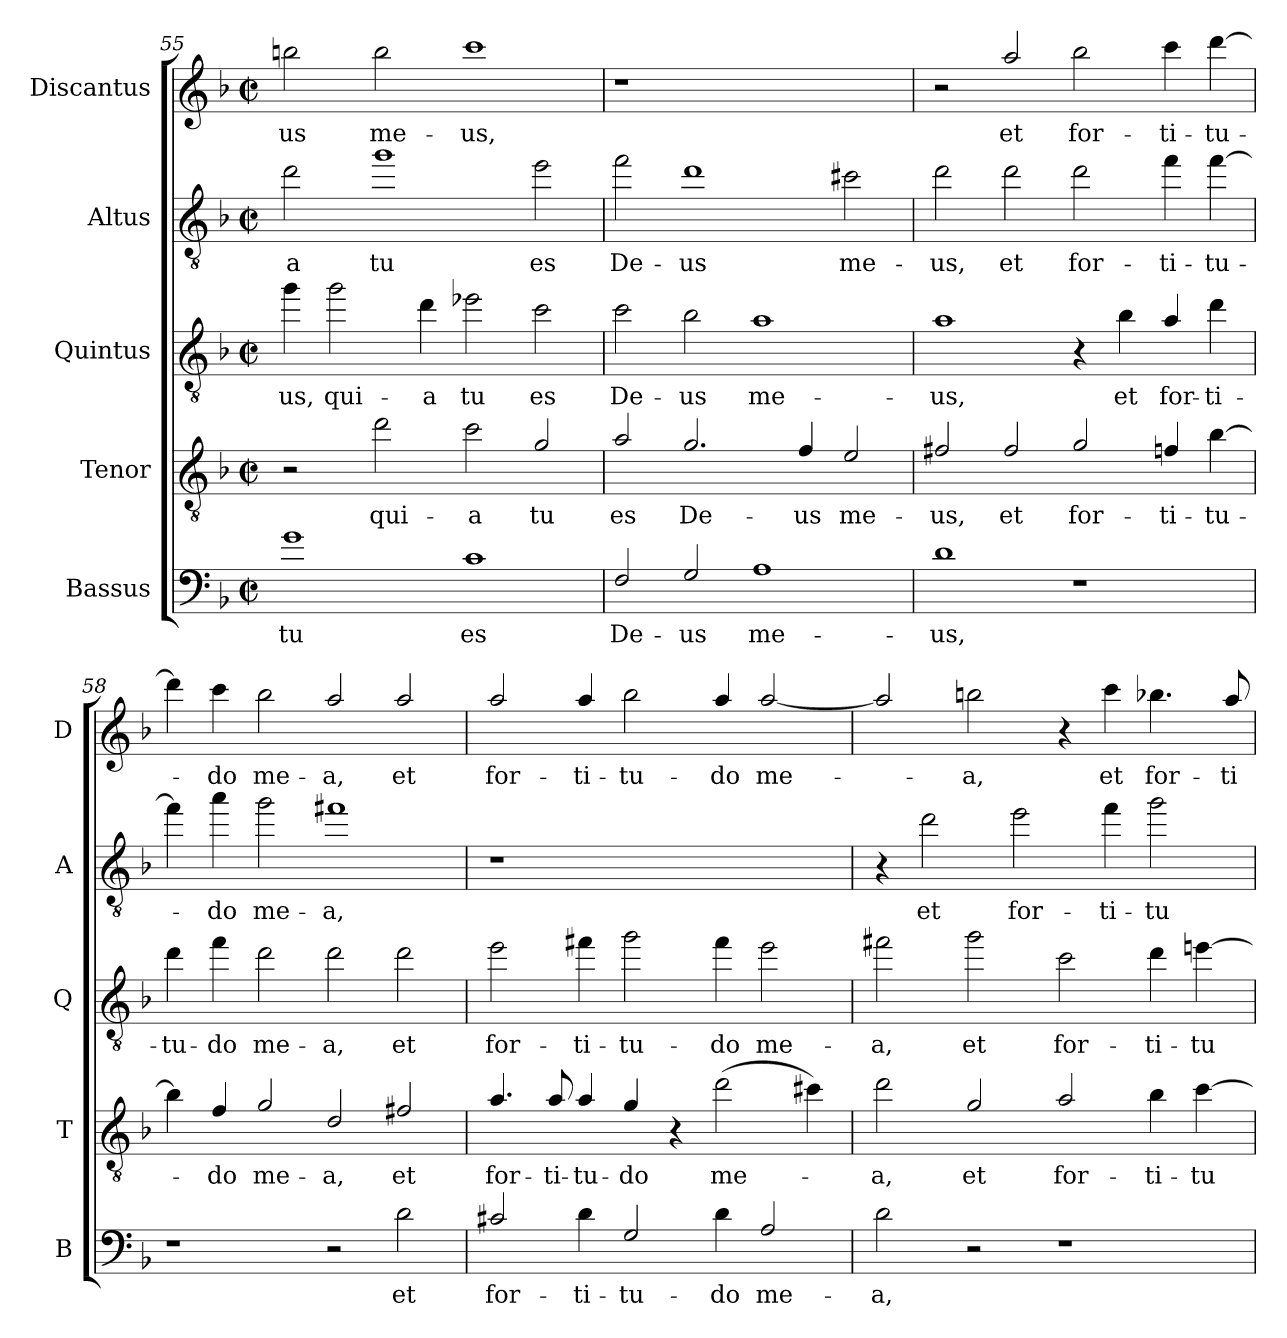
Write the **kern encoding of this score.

**kern	**text	**kern	**text	**kern	**text	**kern	**text	**kern	**text
*part5	*part5	*part4	*part4	*part3	*part3	*part2	*part2	*part1	*part1
*staff5	*staff5	*staff4	*staff4	*staff3	*staff3	*staff2	*staff2	*staff1	*staff1
*I"Bassus	*	*I"Tenor	*	*I"Quintus	*	*I"Altus	*	*I"Discantus	*
*I'B	*	*I'T	*	*I'Q	*	*I'A	*	*I'D	*
*clefF4	*	*clefGv2	*	*clefGv2	*	*clefGv2	*	*clefG2	*
*ITrd7c12	*	*ITrd7c12	*	*ITrd7c12	*	*ITrd7c12	*	*ITrd7c12	*
*k[b-]	*	*k[b-]	*	*k[b-]	*	*k[b-]	*	*k[b-]	*
*d:	*	*d:	*	*d:	*	*d:	*	*d:	*
*M2/2	*	*M2/2	*	*M2/2	*	*M2/2	*	*M2/2	*
*met(c|)	*	*met(c|)	*	*met(c|)	*	*met(c|)	*	*met(c|)	*
=55	=55	=55	=55	=55	=55	=55	=55	=55	=55
!	!LO:LY:b	!	!	!	!LO:LY:b	!	!LO:LY:b	!	!LO:LY:b
1G	tu	2r	.	4g\	-us,	2d\	-a	2bn\	-us
!	!	!	!	!	!LO:LY:b	!	!	!	!
.	.	.	.	2g\	qui-	.	.	.	.
!	!	!	!LO:LY:b	!	!	!	!LO:LY:b	!	!LO:LY:b
.	.	2d\	qui-	.	.	1g	tu	2b\	me-
!	!	!	!	!	!LO:LY:b	!	!	!	!
.	.	.	.	4d\	-a	.	.	.	.
!	!LO:LY:b	!	!LO:LY:b	!	!LO:LY:b	!	!	!	!LO:LY:b
1C	es	2c\	-a	2e-X\	tu	.	.	1cc	-us,
!	!	!	!LO:LY:b	!	!LO:LY:b	!	!LO:LY:b	!	!
.	.	2G/	tu	2c\	es	2e\	es	.	.
!!LO:PB:g=z
=56	=56	=56	=56	=56	=56	=56	=56	=56	=56
!	!LO:LY:b	!	!LO:LY:b	!	!LO:LY:b	!	!LO:LY:b	!	!
2FF/	De-	2A/	es	2c\	De-	2f\	De-	1r	.
!	!LO:LY:b	!	!LO:LY:b	!	!LO:LY:b	!	!LO:LY:b	!	!
2GG/	-us	2.G/	De-	2B-\	-us	1d	-us	.	.
!	!LO:LY:b	!	!	!	!LO:LY:b	!	!	!	!
1AA	me-	.	.	1A	me-	.	.	1ryy	.
!	!	!	!LO:LY:b	!	!	!	!	!	!
.	.	4F/	-us	.	.	.	.	.	.
!	!	!	!LO:LY:b	!	!	!	!LO:LY:b	!	!
.	.	2E/	me-	.	.	2c#X\	me-	.	.
=57	=57	=57	=57	=57	=57	=57	=57	=57	=57
!	!LO:LY:b	!	!LO:LY:b	!	!LO:LY:b	!	!LO:LY:b	!	!
1D	-us,	2F#X/	-us,	1A	-us,	2d\	-us,	2r	.
!	!	!	!LO:LY:b	!	!	!	!LO:LY:b	!	!LO:LY:b
.	.	2F#/	et	.	.	2d\	et	2a/	et
!	!	!	!LO:LY:b	!	!	!	!LO:LY:b	!	!LO:LY:b
1r	.	2G/	for-	4r	.	2d\	for-	2b-\	for-
!	!	!	!	!	!LO:LY:b	!	!	!	!
.	.	.	.	4B-\	et	.	.	.	.
!	!	!	!LO:LY:b	!	!LO:LY:b	!	!LO:LY:b	!	!LO:LY:b
.	.	4Fn/	-ti-	4A/	for-	4f\	-ti-	4cc\	-ti-
!	!	!	!LO:LY:b	!	!LO:LY:b	!	!LO:LY:b	!	!LO:LY:b
.	.	[4B-\	-tu-	4d\	-ti-	[4f\	-tu-	[4dd\	-tu-
=58	=58	=58	=58	=58	=58	=58	=58	=58	=58
!	!	!	!	!	!LO:LY:b	!	!	!	!
1r	.	4B-\]	.	4d\	-tu-	4f\]	.	4dd\]	.
!	!	!	!LO:LY:b	!	!LO:LY:b	!	!LO:LY:b	!	!LO:LY:b
.	.	4F/	-do	4f\	-do	4a\	-do	4cc\	-do
!	!	!	!LO:LY:b	!	!LO:LY:b	!	!LO:LY:b	!	!LO:LY:b
.	.	2G/	me-	2d\	me-	2g\	me-	2b-\	me-
!	!	!	!LO:LY:b	!	!LO:LY:b	!	!LO:LY:b	!	!LO:LY:b
2r	.	2D/	-a,	2d\	-a,	1f#X	-a,	2a/	-a,
!	!LO:LY:b	!	!LO:LY:b	!	!LO:LY:b	!	!	!	!LO:LY:b
2D\	et	2F#X/	et	2d\	et	.	.	2a/	et
=59	=59	=59	=59	=59	=59	=59	=59	=59	=59
!	!LO:LY:b	!	!LO:LY:b	!	!LO:LY:b	!	!	!	!LO:LY:b
2C#X/	for-	4.A/	for-	2e\	for-	1r	.	2a/	for-
!	!	!	!LO:LY:b	!	!	!	!	!	!
.	.	8A/	-ti-	.	.	.	.	.	.
!	!LO:LY:b	!	!LO:LY:b	!	!LO:LY:b	!	!	!	!LO:LY:b
4D\	-ti-	4A/	-tu-	4f#X\	-ti-	.	.	4a/	-ti-
!	!LO:LY:b	!	!LO:LY:b	!	!LO:LY:b	!	!	!	!LO:LY:b
2GG/	-tu-	4G/	-do	2g\	-tu-	.	.	2b-\	-tu-
.	.	4r	.	.	.	1ryy	.	.	.
!	!LO:LY:b	!	!LO:LY:b	!	!LO:LY:b	!	!	!	!LO:LY:b
4D\	-do	(>2d\	me-	4f#\	-do	.	.	4a/	-do
!	!LO:LY:b	!	!	!	!LO:LY:b	!	!	!	!LO:LY:b
2AA/	me-	.	.	2e\	me-	.	.	[2a/	me-
.	.	4c#X\)	.	.	.	.	.	.	.
=60	=60	=60	=60	=60	=60	=60	=60	=60	=60
!	!LO:LY:b	!	!LO:LY:b	!	!LO:LY:b	!	!	!	!
2D\	-a,	2d\	-a,	2f#X\	-a,	4r	.	2a/]	.
!	!	!	!	!	!	!	!LO:LY:b	!	!
.	.	.	.	.	.	2d\	et	.	.
!	!	!	!LO:LY:b	!	!LO:LY:b	!	!	!	!LO:LY:b
2r	.	2G/	et	2g\	et	.	.	2bn\	-a,
!	!	!	!	!	!	!	!LO:LY:b	!	!
.	.	.	.	.	.	2e\	for-	.	.
!	!	!	!LO:LY:b	!	!LO:LY:b	!	!	!	!
1r	.	2A/	for-	2c\	for-	.	.	4r	.
!	!	!	!	!	!	!	!LO:LY:b	!	!LO:LY:b
.	.	.	.	.	.	4f\	-ti-	4cc\	et
!	!	!	!LO:LY:b	!	!LO:LY:b	!	!LO:LY:b	!	!LO:LY:b
.	.	4B-\	-ti-	4d\	-ti-	2g\	-tu-	4.b-X\	for-
!	!	!	!LO:LY:b	!	!LO:LY:b	!	!	!	!
.	.	[4c\	-tu-	[4en\	-tu-	.	.	.	.
!	!	!	!	!	!	!	!	!	!LO:LY:b
.	.	.	.	.	.	.	.	8a/	-ti-
=	=	=	=	=	=	=	=	=	=
*-	*-	*-	*-	*-	*-	*-	*-	*-	*-
